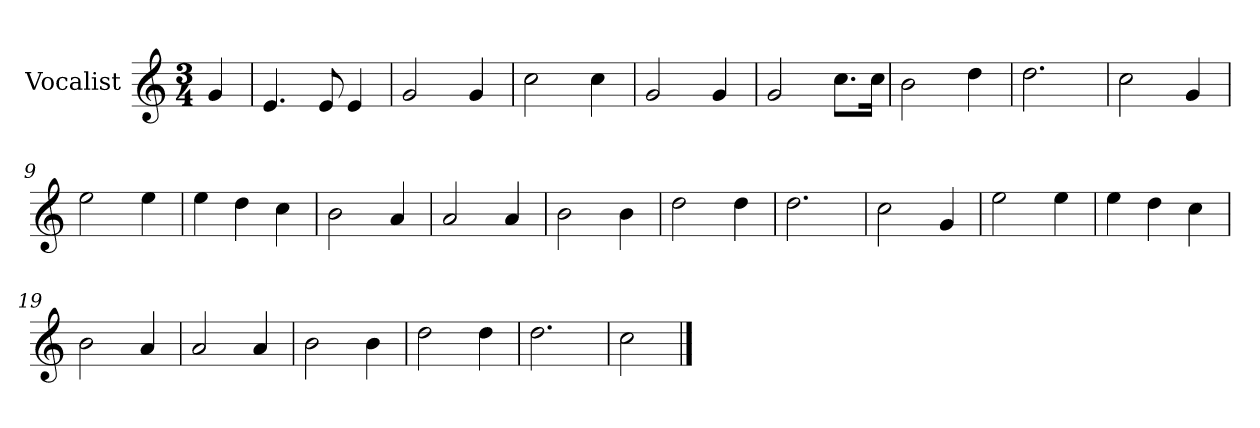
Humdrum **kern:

**kern
*part1
*staff1
*I"Vocalist
*k[]
*C:
*M3/4
=
4g
=1
4.e
8e
4e
=2
2g
4g
=3
2cc
4cc
=4
2g
4g
=5
2g
8.ccL
16ccJk
=6
2b
4dd
=7
2.dd
=8
2cc
4g
=9
2ee
4ee
=10
4ee
4dd
4cc
=11
2b
4a
=12
2a
4a
=13
2b
4b
=14
2dd
4dd
=15
2.dd
=16
2cc
4g
=17
2ee
4ee
=18
4ee
4dd
4cc
=19
2b
4a
=20
2a
4a
=21
2b
4b
=22
2dd
4dd
=23
2.dd
=24
2cc
==
*-
